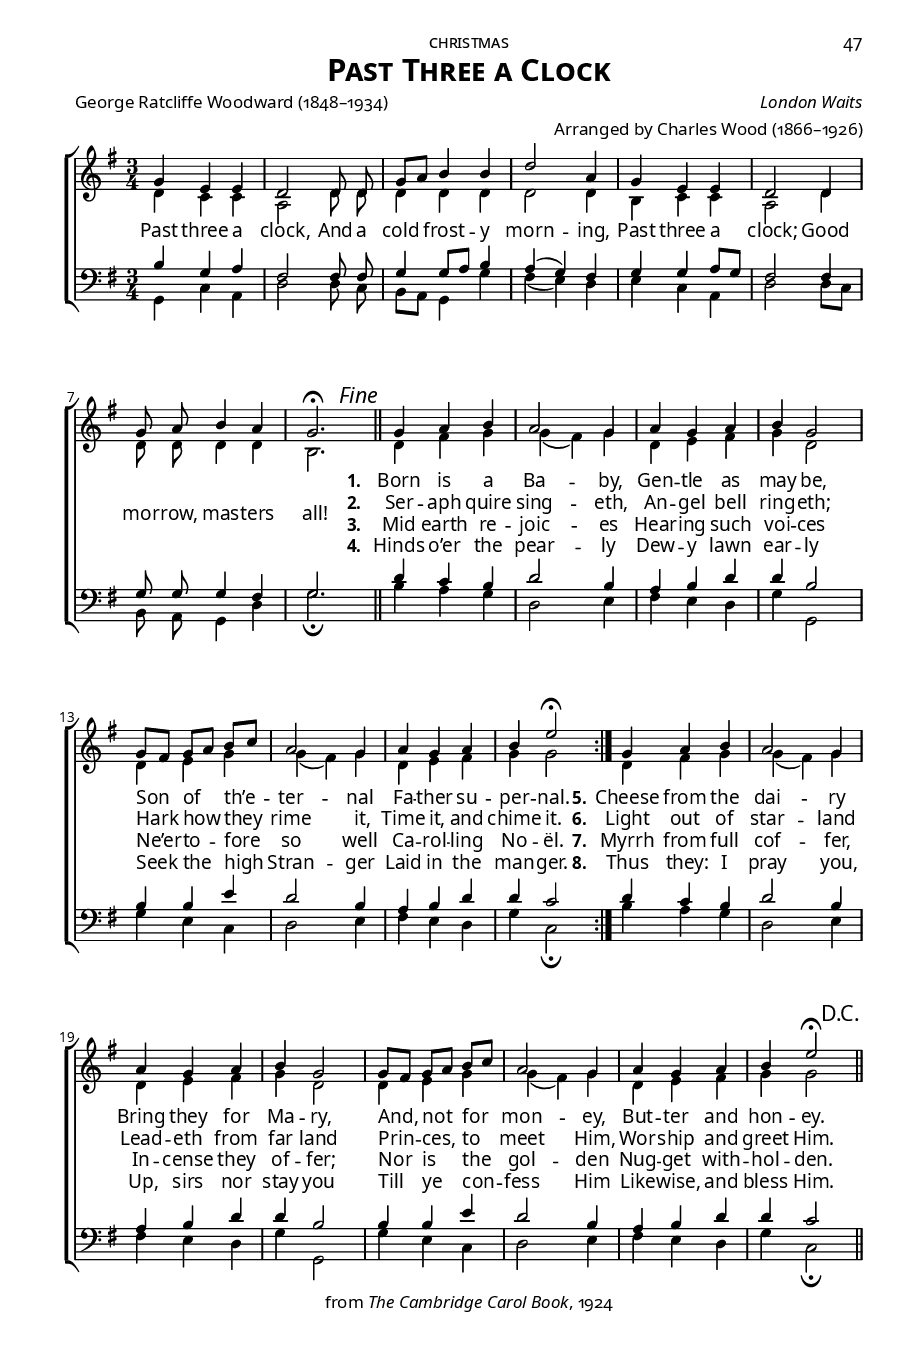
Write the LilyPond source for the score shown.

\version "2.14.2"
\include "util.ly"
\header {
  title = \markup{\override #'(font-name . "Garamond Premier Pro Semibold"){ \abs-fontsize #15 \smallCapsOldStyle"Past Three a Clock"}}
  poet = \markup\oldStyleNum"George Ratcliffe Woodward (1848–1934)"
  composer = \markup{\italic"London Waits"}
  arranger = \markup\oldStyleNum"Arranged by Charles Wood (1866–1926)"
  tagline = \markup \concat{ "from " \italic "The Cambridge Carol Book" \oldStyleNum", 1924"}
}
\paper {
  paper-height = 9\in
  paper-width = 6\in
  indent = 0\in
  %system-system-spacing = #'((basic-distance . 10) (padding . 0))
  %system-system-spacing =
  %  #'((basic-distance . 0)
  %     (minimum-distance . 0)
  %     (padding . -0.35)
  %     (stretchability . 100))
  ragged-last-bottom = ##f
  ragged-bottom = ##f
  two-sided = ##t
  inner-margin = 0.5\in
  outer-margin = 0.25\in
  top-margin = 0.25\in
  bottom-margin = 0.25\in
  first-page-number = #047
  print-first-page-number = ##t
  headerLine = \markup{\override #'(font-name . "Garamond Premier Pro") \smallCapsOldStyle"christmas"}
  oddHeaderMarkup = \markup\fill-line{
     \override #'(font-name . "Garamond Premier Pro")\abs-fontsize #8.5
     \combine 
        \fill-line{"" \on-the-fly #print-page-number-check-first
        \oldStylePageNum""
        }
        \fill-line{\headerLine}
  }
  evenHeaderMarkup = \markup {
     \override #'(font-name . "Garamond Premier Pro")\abs-fontsize #8.5
     \combine
        \on-the-fly #print-page-number-check-first
        \oldStylePageNum""
        \fill-line{\headerLine}
  }
}
#(set-global-staff-size 14.9) \paper{ #(define fonts (make-pango-font-tree "GoudyOlSt BT" "Garamond Premier Pro" "Garamond Premier Pro" (/ 14.9 20))) }
global = {
  \key g \major
  \time 3/4
  \autoBeamOff
}

sopMusic = \relative c' {
  \repeat volta 2 {
    g'4 e e |
    d2 d8 d |
    g[ a] b4 b ||
    d2 a4 |
    g e e |
    d2 d4 | \break
    
    g8 a b4 a |
    g2.\fermata \bar"||"
    \once \override Score.RehearsalMark #'self-alignment-X = #RIGHT
%    \once \override Score.RehearsalMark #'break-visibility = #end-of-line-visible
    \mark\markup\italic"Fine"
  
    g4 a b |
    a2 g4 |
    a g a |
    b g2 |
    
    g8[ fis] g[ a] b[ c] |
    a2 g4 |
    a g a |
    b e2\fermata
  }
    
  g,4 a b |
  a2 g4 |
  a g a |
  b g2 |
  
  g8[ fis] g[ a] b[ c] |
  a2 g4 |
  a g a |
  b e2\fermata \bar"||"
  \once \override Score.RehearsalMark #'self-alignment-X = #RIGHT
  \mark"D.C."
}
sopWords = \lyricmode {
  
}

altoMusic = \relative c' {
  d4 c c |
  a2 d8 d |
  d4 d d |
  d2 d4 |
  b c c |
  a2 d4 |
  
  d8 d d4 d |
  b2.
  
  d4 fis g |
  g( fis) g |
  d e fis |
  g d2 |
  
  d4 e g |
  g( fis) g |
  d e fis |
  g g2
  
  
  
  d4 fis g |
  g( fis) g |
  d e fis |
  g d2 |
  
  d4 e g |
  g( fis) g |
  d e fis |
  g g2 \bar "||"
}
dropLyrics = {
  \override LyricText #'extra-offset = #'(0 . -4.9)
  \override LyricHyphen #'extra-offset = #'(0 . -4.9)
  \override LyricExtender #'extra-offset = #'(0 . -4.9)
  \override StanzaNumber #'extra-offset = #'(0 . -4.9)
}
altoWords = \lyricmode {
  \dropLyricsIV
  Past three a clock,
  And a cold frost -- y morn -- ing,
  Past three a clock;
  Good
  \dropLyrics
  mor -- row, mas -- ters all!
  
  \dropLyricsVII
  \set stanza = #"1. "
  \set associatedVoice = "sopranos"
  Born is a Ba -- by, Gen -- tle as may be,
  Son of th’e -- ter -- nal Fa -- ther su -- per -- nal.
  
  
  \set stanza = #"5."
  Cheese from the dai -- ry
  Bring they for Ma -- ry,
  And, not for mon -- ey,
  But -- ter and hon -- ey.
}
altoWordsII = \lyricmode {
  \dropLyricsVII
%\markup\italic
  \repeat unfold 21 {\skip1}
  \set stanza = #"2. "
  Ser -- aph quire sing -- eth, An -- gel bell ring -- eth;
  Hark how they rime it, Time it, and chime it.
  
  
  \set stanza = #"6."
  Light out of star -- land
  Lead -- eth from far land
  Prin -- ces, to meet Him,
  Wor -- ship and greet Him.
}
altoWordsIII = \lyricmode {
  \dropLyricsVII
  \repeat unfold 21 {\skip1}
  \set stanza = #"3. "
  Mid earth re -- joic -- es
  Hear -- ing such voi -- ces
  Ne’er -- to -- fore so well
  Ca -- rol -- ling No -- ël.
  
  
  \set stanza = #"7."
  Myrrh from full cof -- fer,
  In -- cense they of -- fer;
  Nor is the gol -- den
  Nug -- get with -- hol -- den.
}
altoWordsIV = \lyricmode {
  \dropLyricsVII
  \repeat unfold 21 {\skip1}
  \set stanza = #"4. "
  Hinds o’er the pear -- ly
  Dew -- y lawn ear -- ly
  Seek the high Stran -- ger
  Laid in the man -- ger.
  
  
  \set stanza = #"8."
  Thus they: I pray you,
  Up, sirs nor stay you
  Till ye con -- fess Him
  Like -- wise, and bless Him.
}
altoWordsV = \lyricmode {
  \repeat unfold 21 {\skip1}
}
altoWordsVI = \lyricmode {
  \repeat unfold 21 {\skip1}
}
altoWordsVII = \lyricmode {
  \repeat unfold 21 {\skip1}
}
altoWordsVIII = \lyricmode {
  \repeat unfold 21 {\skip1}
}
tenorMusic = \relative c' {
  b4 g a |
  fis2 fis8 fis |
  g4 g8[ a] b4 |
  a( g) fis |
  g g a8[ g] |
  fis2 fis4 |
  
  g8 g g4 fis |
  g2. |
  
  d'4 c b |
  d2 b4 |
  a b d |
  d b2 |
  
  b4 b e |
  d2 b4 |
  a b d |
  d c2
  
  
  
  d4 c b |
  d2 b4 |
  a b d |
  d b2 |
  
  b4 b e |
  d2 b4 |
  a b d |
  d c2 \bar "||"
}
tenorWords = \lyricmode {

}

bassMusic = \relative c {
  g4 c a |
  d2 d8 c |
  b[ a] g4 g' |
  fis( e) d |
  e c a |
  d2 d8[ c] |
  
  b a g4 d' |
  g2.\fermata |
  
  b4 a g |
  d2 e4 |
  fis e d |
  g g,2 |
  
  g'4 e c |
  d2 e4 |
  fis e d |
  g c,2\fermata
  
  
  
  
  
  b'4 a g |
  d2 e4 |
  fis e d |
  g g,2 |
  
  g'4 e c |
  d2 e4 |
  fis e d |
  g c,2\fermata \bar "||"
}
bassWords = \lyricmode {

}

pianoRH = \relative c' {
  
}
pianoLH = \relative c' {
  
}

\score {
  <<
   \new ChoirStaff <<
%    \new Lyrics = sopranos \with { \override VerticalAxisGroup #'nonstaff-relatedstaff-spacing = #'((basic-distance . 1)) }
    \new Staff = women <<
      \new Voice = "sopranos" { \voiceOne << \global \sopMusic >> }
      \new Voice = "altos" { \voiceTwo << \global \altoMusic >> }
    >>
    \new Lyrics \with { alignAboveContext = #"women" \override VerticalAxisGroup #'nonstaff-relatedstaff-spacing = #'((basic-distance . 1))} \lyricsto "sopranos" \sopWords
    \new Lyrics = "altosVIII"  \with { alignBelowContext = #"women" \override VerticalAxisGroup #'nonstaff-relatedstaff-spacing = #'((basic-distance . 1))} \lyricsto "sopranos" \altoWordsVIII
    \new Lyrics = "altosVII"  \with { alignBelowContext = #"women" \override VerticalAxisGroup #'nonstaff-relatedstaff-spacing = #'((basic-distance . 1))} \lyricsto "sopranos" \altoWordsVII
    \new Lyrics = "altosVI"  \with { alignBelowContext = #"women" \override VerticalAxisGroup #'nonstaff-relatedstaff-spacing = #'((basic-distance . 1))} \lyricsto "sopranos" \altoWordsVI
    \new Lyrics = "altosV"  \with { alignBelowContext = #"women" \override VerticalAxisGroup #'nonstaff-relatedstaff-spacing = #'((basic-distance . 1))} \lyricsto "sopranos" \altoWordsV
    \new Lyrics = "altosIV"  \with { alignBelowContext = #"women" \override VerticalAxisGroup #'nonstaff-relatedstaff-spacing = #'((basic-distance . 1))} \lyricsto "sopranos" \altoWordsIV
    \new Lyrics = "altosIII"  \with { alignBelowContext = #"women" \override VerticalAxisGroup #'nonstaff-relatedstaff-spacing = #'((basic-distance . 1))} \lyricsto "sopranos" \altoWordsIII
    \new Lyrics = "altosII"  \with { alignBelowContext = #"women" \override VerticalAxisGroup #'nonstaff-relatedstaff-spacing = #'((basic-distance . 1))} \lyricsto "sopranos" \altoWordsII
    \new Lyrics = "altos"  \with { alignBelowContext = #"women" \override VerticalAxisGroup #'nonstaff-relatedstaff-spacing = #'((padding . 0))} \lyricsto "altos" \altoWords
   \new Staff = men <<
      \clef bass
      \new Voice = "tenors" { \voiceOne << \global \tenorMusic >> }
      \new Voice = "basses" { \voiceTwo << \global \bassMusic >> }
    >>
    \new Lyrics \with { alignAboveContext = #"men" \override VerticalAxisGroup #'nonstaff-relatedstaff-spacing = #'((basic-distance . 1)) } \lyricsto "tenors" \tenorWords
    \new Lyrics \with { alignBelowContext = #"men" \override VerticalAxisGroup #'nonstaff-relatedstaff-spacing = #'((basic-distance . 1)) } \lyricsto "basses" \bassWords
  >>
%    \new PianoStaff << \new Staff { \new Voice { \pianoRH } } \new Staff { \clef "bass" \pianoLH } >>
  >>
  \layout {
    \context {
      \Score
      \override SpacingSpanner #'base-shortest-duration = #(ly:make-moment 1 4)
      \override SpacingSpanner #'common-shortest-duration = #(ly:make-moment 1 4)
    }
    \context {
      % Remove all empty staves
      % \Staff \RemoveEmptyStaves \override VerticalAxisGroup #'remove-first = ##t
    }
    \context {
      \Lyrics
      \override LyricText #'X-offset = #center-on-word
    }
  }
  \midi {
    \tempo 4 = 135
    \set Staff.midiInstrument = "flute"
  
    \context {
      \Voice
      \remove "Dynamic_performer"
    }
  }
}
